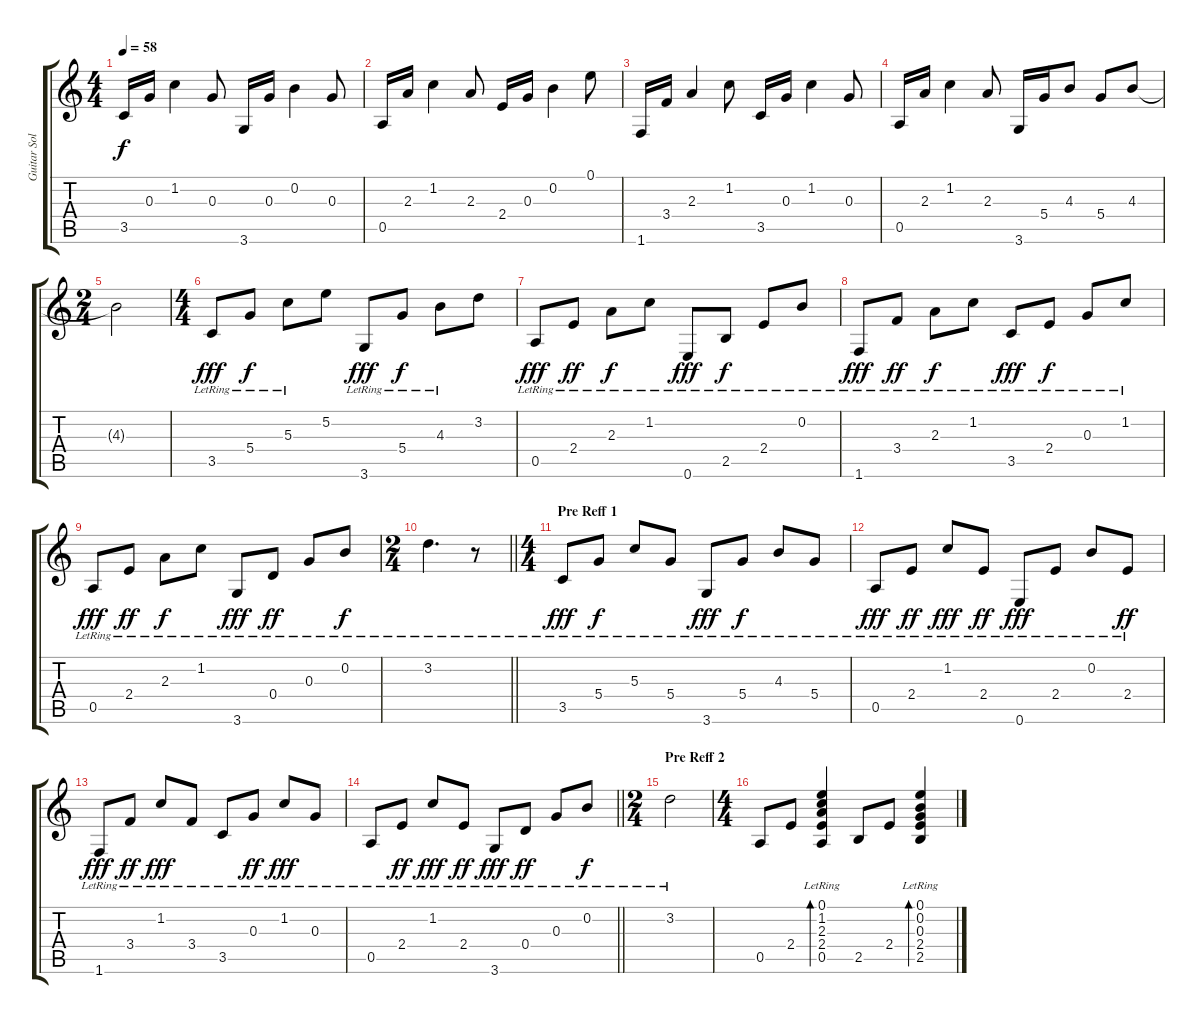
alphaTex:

\track ("Guitar Solo" "Guitar Sol") {instrument acousticguitarsteel}
\staff {score tabs}
\tuning (E4 B3 G3 D3 A2 E2) {hide}
\ts (4 4)
\tempo 58
\clef g2
\ks c
3.5.16{dy f instrument electricguitarclean} 0.3.16 1.2.4 0.3.8 3.6.16 0.3.16 0.2.4 0.3.8 |
0.5.16 2.3.16 1.2.4 2.3.8 2.4.16 0.3.16 0.2.4 0.1.8 |
1.6.16 3.4.16 2.3.4 1.2.8 3.5.16 0.3.16 1.2.4 0.3.8 |
0.5.16 2.3.16 1.2.4 2.3.8 3.6.16 5.4.16 4.3.8 5.4.8 4.3.8 |
\ts (2 4)
4.3{t}.2 |
\ts (4 4)
3.5{lr}.8{dy fff volume 10 instrument acousticguitarsteel} 5.4{lr}.8{dy f} 5.3{lr}.8 5.2.8 3.6{lr}.8{dy fff} 5.4{lr}.8{dy f} 4.3{lr}.8 3.2.8 |
0.5{lr}.8{dy fff} 2.4{lr}.8{dy ff} 2.3{lr}.8{dy f} 1.2{lr}.8 0.6{lr}.8{dy fff} 2.5{lr}.8{dy f} 2.4{lr}.8 0.2{lr}.8 |
1.6{lr}.8{dy fff} 3.4{lr}.8{dy ff} 2.3{lr}.8{dy f} 1.2{lr}.8 3.5{lr}.8{dy fff} 2.4{lr}.8{dy f} 0.3{lr}.8 1.2{lr}.8 |
0.5{lr}.8{dy fff} 2.4{lr}.8{dy ff} 2.3{lr}.8{dy f} 1.2{lr}.8 3.6{lr}.8{dy fff} 0.4{lr}.8{dy ff} 0.3{lr}.8 0.2{lr}.8{dy f} |
\ts (2 4)
\barLineRight lightlight
3.2{lr}.4{d} r.8 |
\ts (4 4)
\section ("" "Pre Reff 1")
3.5{lr}.8{dy fff volume 10 instrument acousticguitarsteel} 5.4{lr}.8{dy f} 5.3{lr}.8 5.4{lr}.8 3.6{lr}.8{dy fff} 5.4{lr}.8{dy f} 4.3{lr}.8 5.4{lr}.8 |
0.5{lr}.8{dy fff} 2.4{lr}.8{dy ff} 1.2{lr}.8{dy fff} 2.4{lr}.8{dy ff} 0.6{lr}.8{dy fff} 2.4{lr}.8 0.2{lr}.8 2.4{lr}.8{dy ff} |
1.6{lr}.8{dy fff} 3.4{lr}.8{dy ff} 1.2{lr}.8{dy fff} 3.4{lr}.8 3.5{lr}.8 0.3{lr}.8{dy ff} 1.2{lr}.8{dy fff} 0.3{lr}.8 |
\barLineRight lightlight
0.5{lr}.8 2.4{lr}.8{dy ff} 1.2{lr}.8{dy fff} 2.4{lr}.8{dy ff} 3.6{lr}.8{dy fff} 0.4{lr}.8{dy ff} 0.3{lr}.8 0.2{lr}.8{dy f} |
\ts (2 4)
\section ("" "Pre Reff 2")
3.2{lr}.2 |
\ts (4 4)
0.5.8{instrument electricguitarclean} 2.4.8 (0.1 1.2 2.3 2.4 0.5{lr}).4{bd 60} 2.5.8 2.4.8 (0.1 0.2 0.3 2.4 2.5{lr}).4{bd 60}
